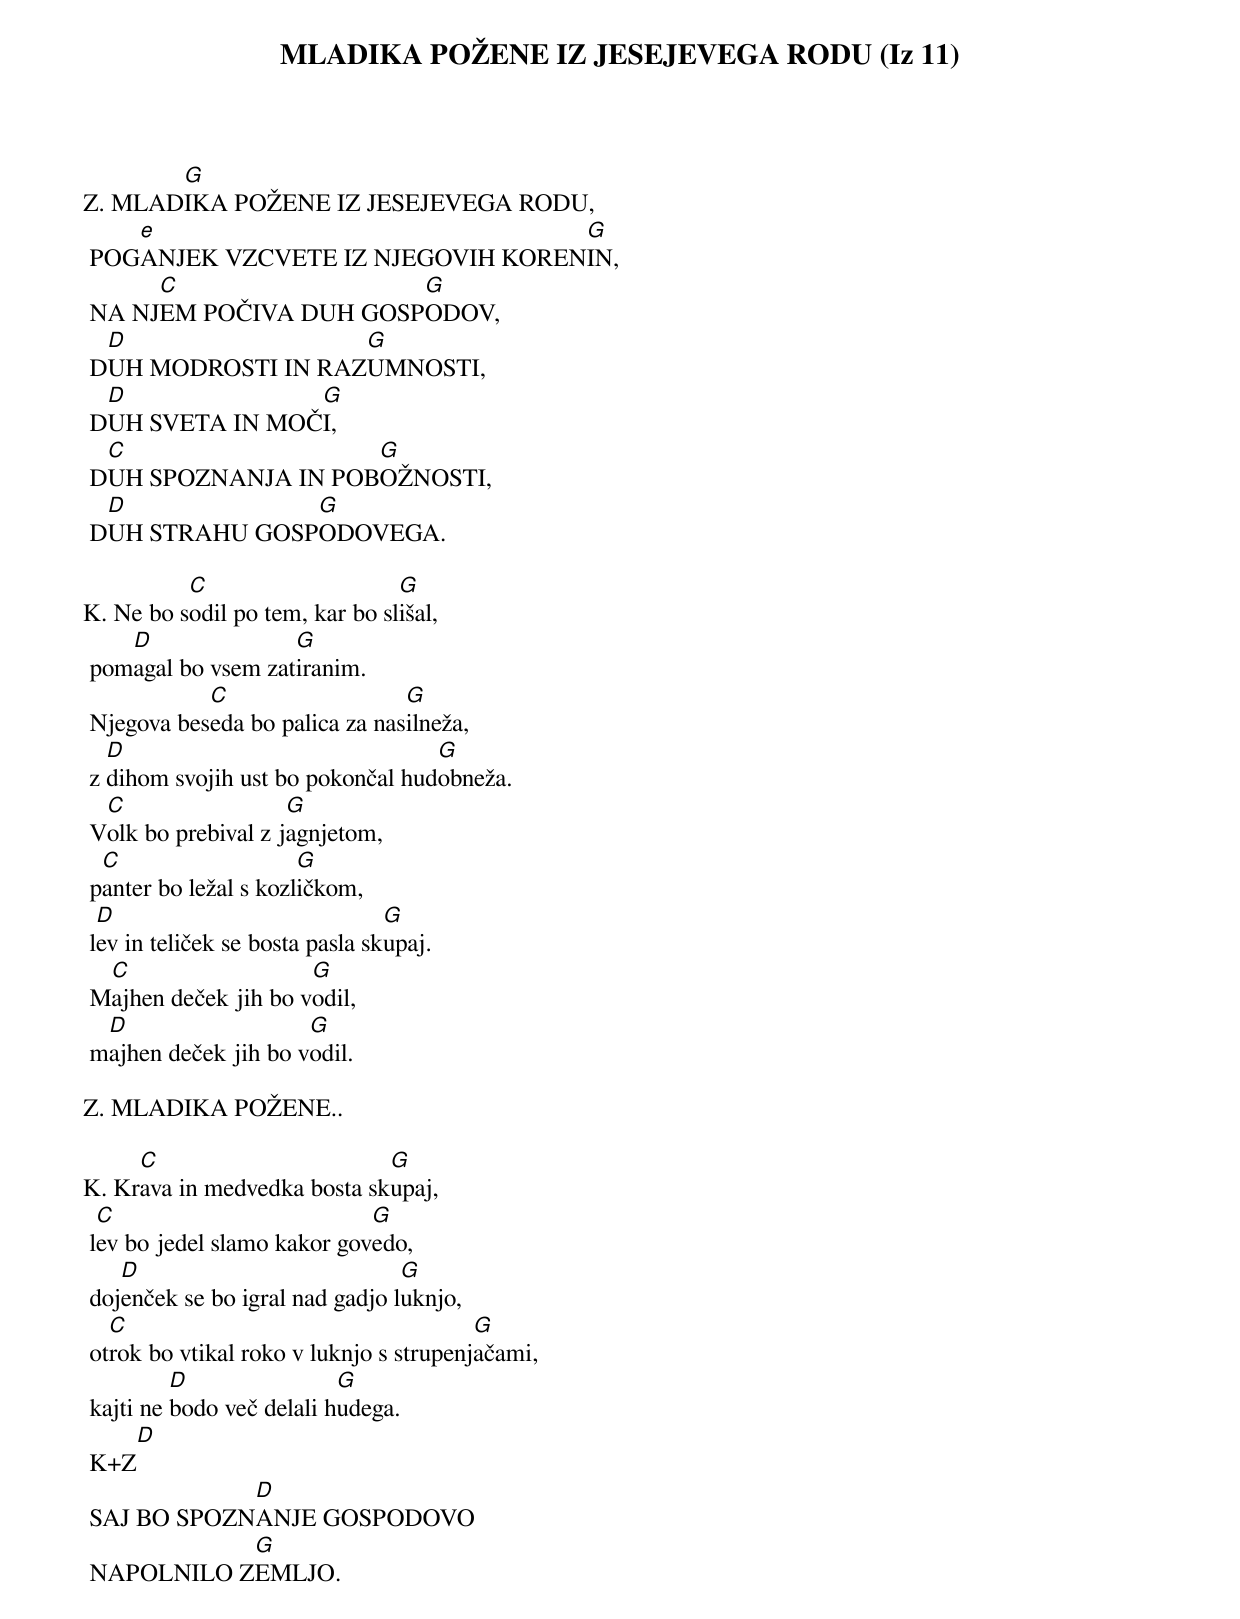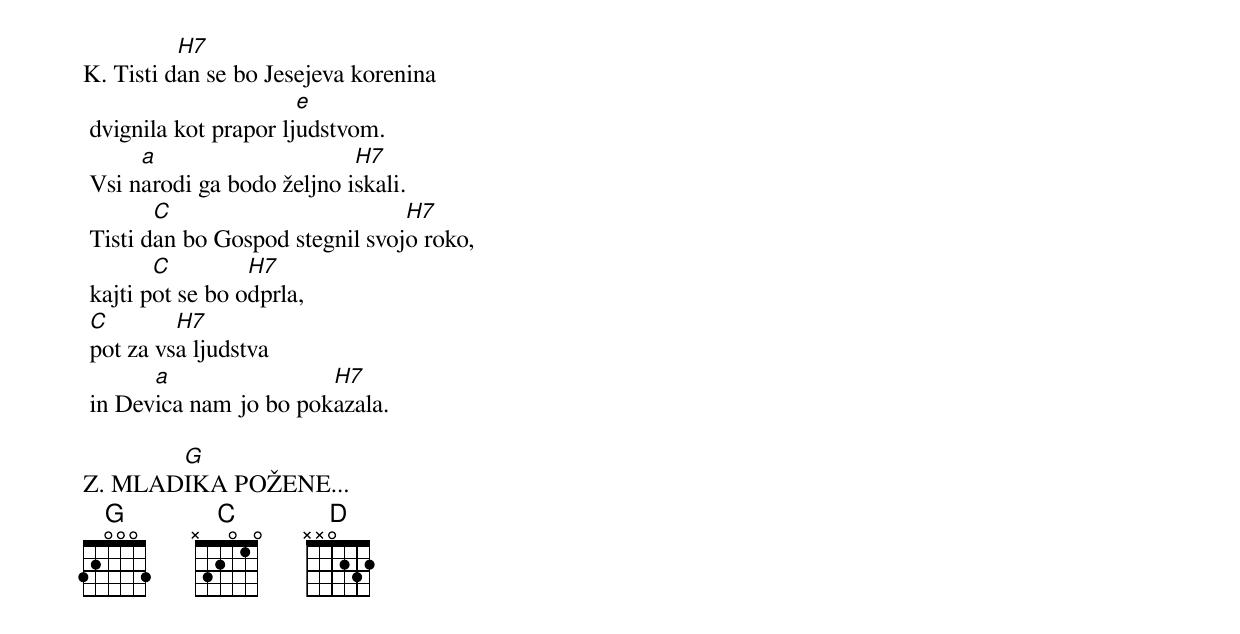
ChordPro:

{title: MLADIKA POŽENE IZ JESEJEVEGA RODU (Iz 11)}

Z.	MLAD[G]IKA POŽENE IZ JESEJEVEGA RODU,
	POG[e]ANJEK VZCVETE IZ NJEGOVIH KOREN[G]IN,
	NA NJ[C]EM POČIVA DUH GOSP[G]ODOV,
	D[D]UH MODROSTI IN RAZ[G]UMNOSTI,
	D[D]UH SVETA IN MOČ[G]I,
	D[C]UH SPOZNANJA IN POB[G]OŽNOSTI,
	D[D]UH STRAHU GOSP[G]ODOVEGA.

K.	Ne bo s[C]odil po tem, kar bo sl[G]išal,
	pom[D]agal bo vsem zat[G]iranim.
	Njegova bes[C]eda bo palica za nas[G]ilneža,
	z [D]dihom svojih ust bo pokončal hud[G]obneža.
	V[C]olk bo prebival z j[G]agnjetom,
	p[C]anter bo ležal s kozl[G]ičkom,
	l[D]ev in teliček se bosta pasla sk[G]upaj.
	M[C]ajhen deček jih bo v[G]odil,
	m[D]ajhen deček jih bo v[G]odil.

Z.	MLADIKA POŽENE..

K.	Kr[C]ava in medvedka bosta sk[G]upaj,
	l[C]ev bo jedel slamo kakor gov[G]edo,
	doj[D]enček se bo igral nad gadjo l[G]uknjo,
	ot[C]rok bo vtikal roko v luknjo s strupenj[G]ačami,
	kajti ne [D]bodo več delali h[G]udega.
	K+Z[D]
	SAJ BO SPOZN[D]ANJE GOSPODOVO
	NAPOLNILO Z[G]EMLJO.

K.	Tisti d[H7]an se bo Jesejeva korenina
	dvignila kot prapor lj[e]udstvom.
	Vsi n[a]arodi ga bodo željno i[H7]skali.
	Tisti d[C]an bo Gospod stegnil svoj[H7]o roko,
	kajti p[C]ot se bo o[H7]dprla,
	[C]pot za vs[H7]a ljudstva
	in Dev[a]ica nam jo bo pok[H7]azala.

Z.	MLAD[G]IKA POŽENE...
